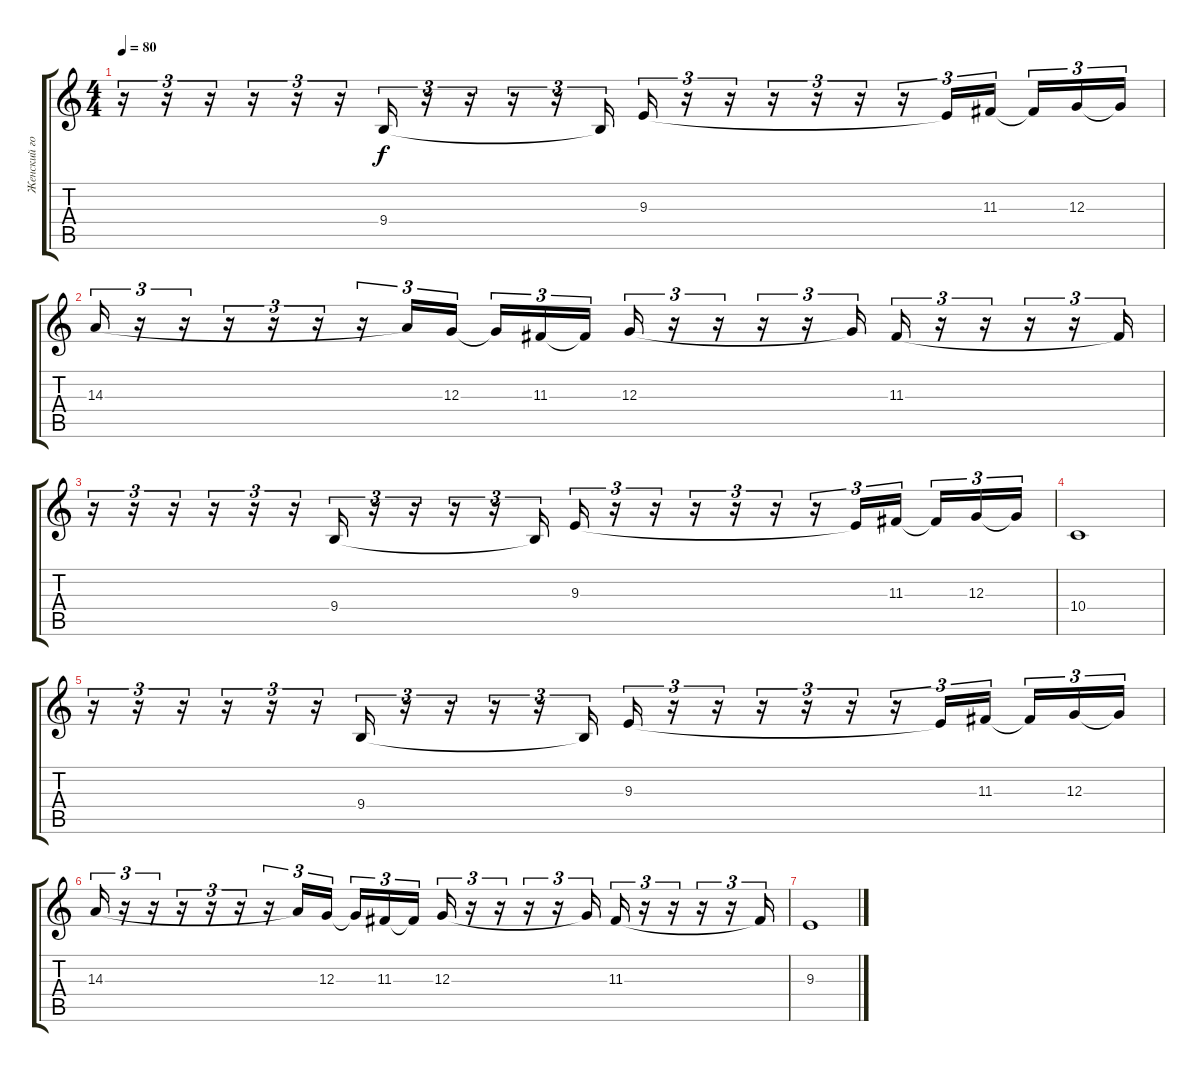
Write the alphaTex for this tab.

\track ("Женский голос" "Женский го") {instrument choiraahs}
\staff {score tabs}
\tuning (E4 B3 G3 D3 A2 E2) {hide}
\ts (4 4)
\tempo 80
\clef g2
\ks c
r.16{tu (3 2) dy f} r.16{tu (3 2)} r.16{tu (3 2)} r.16{tu (3 2)} r.16{tu (3 2)} r.16{tu (3 2)} 9.4.16{tu (3 2)} r.16{tu (3 2)} r.16{tu (3 2)} r.16{tu (3 2)} r.16{tu (3 2)} 9.4{t}.16{tu (3 2)} 9.3.16{tu (3 2)} r.16{tu (3 2)} r.16{tu (3 2)} r.16{tu (3 2)} r.16{tu (3 2)} r.16{tu (3 2)} r.16{tu (3 2)} 9.3{t}.16{tu (3 2)} 11.3.16{tu (3 2)} 11.3{t}.16{tu (3 2)} 12.3.16{tu (3 2)} 12.3{t}.16{tu (3 2)} |
14.3.16{tu (3 2)} r.16{tu (3 2)} r.16{tu (3 2)} r.16{tu (3 2)} r.16{tu (3 2)} r.16{tu (3 2)} r.16{tu (3 2)} 14.3{t}.16{tu (3 2)} 12.3.16{tu (3 2)} 12.3{t}.16{tu (3 2)} 11.3.16{tu (3 2)} 11.3{t}.16{tu (3 2)} 12.3.16{tu (3 2)} r.16{tu (3 2)} r.16{tu (3 2)} r.16{tu (3 2)} r.16{tu (3 2)} 12.3{t}.16{tu (3 2)} 11.3.16{tu (3 2)} r.16{tu (3 2)} r.16{tu (3 2)} r.16{tu (3 2)} r.16{tu (3 2)} 11.3{t}.16{tu (3 2)} |
r.16{tu (3 2)} r.16{tu (3 2)} r.16{tu (3 2)} r.16{tu (3 2)} r.16{tu (3 2)} r.16{tu (3 2)} 9.4.16{tu (3 2)} r.16{tu (3 2)} r.16{tu (3 2)} r.16{tu (3 2)} r.16{tu (3 2)} 9.4{t}.16{tu (3 2)} 9.3.16{tu (3 2)} r.16{tu (3 2)} r.16{tu (3 2)} r.16{tu (3 2)} r.16{tu (3 2)} r.16{tu (3 2)} r.16{tu (3 2)} 9.3{t}.16{tu (3 2)} 11.3.16{tu (3 2)} 11.3{t}.16{tu (3 2)} 12.3.16{tu (3 2)} 12.3{t}.16{tu (3 2)} |
10.4.1 |
r.16{tu (3 2)} r.16{tu (3 2)} r.16{tu (3 2)} r.16{tu (3 2)} r.16{tu (3 2)} r.16{tu (3 2)} 9.4.16{tu (3 2)} r.16{tu (3 2)} r.16{tu (3 2)} r.16{tu (3 2)} r.16{tu (3 2)} 9.4{t}.16{tu (3 2)} 9.3.16{tu (3 2)} r.16{tu (3 2)} r.16{tu (3 2)} r.16{tu (3 2)} r.16{tu (3 2)} r.16{tu (3 2)} r.16{tu (3 2)} 9.3{t}.16{tu (3 2)} 11.3.16{tu (3 2)} 11.3{t}.16{tu (3 2)} 12.3.16{tu (3 2)} 12.3{t}.16{tu (3 2)} |
14.3.16{tu (3 2)} r.16{tu (3 2)} r.16{tu (3 2)} r.16{tu (3 2)} r.16{tu (3 2)} r.16{tu (3 2)} r.16{tu (3 2)} 14.3{t}.16{tu (3 2)} 12.3.16{tu (3 2)} 12.3{t}.16{tu (3 2)} 11.3.16{tu (3 2)} 11.3{t}.16{tu (3 2)} 12.3.16{tu (3 2)} r.16{tu (3 2)} r.16{tu (3 2)} r.16{tu (3 2)} r.16{tu (3 2)} 12.3{t}.16{tu (3 2)} 11.3.16{tu (3 2)} r.16{tu (3 2)} r.16{tu (3 2)} r.16{tu (3 2)} r.16{tu (3 2)} 11.3{t}.16{tu (3 2)} |
9.3.1{volume 0}
